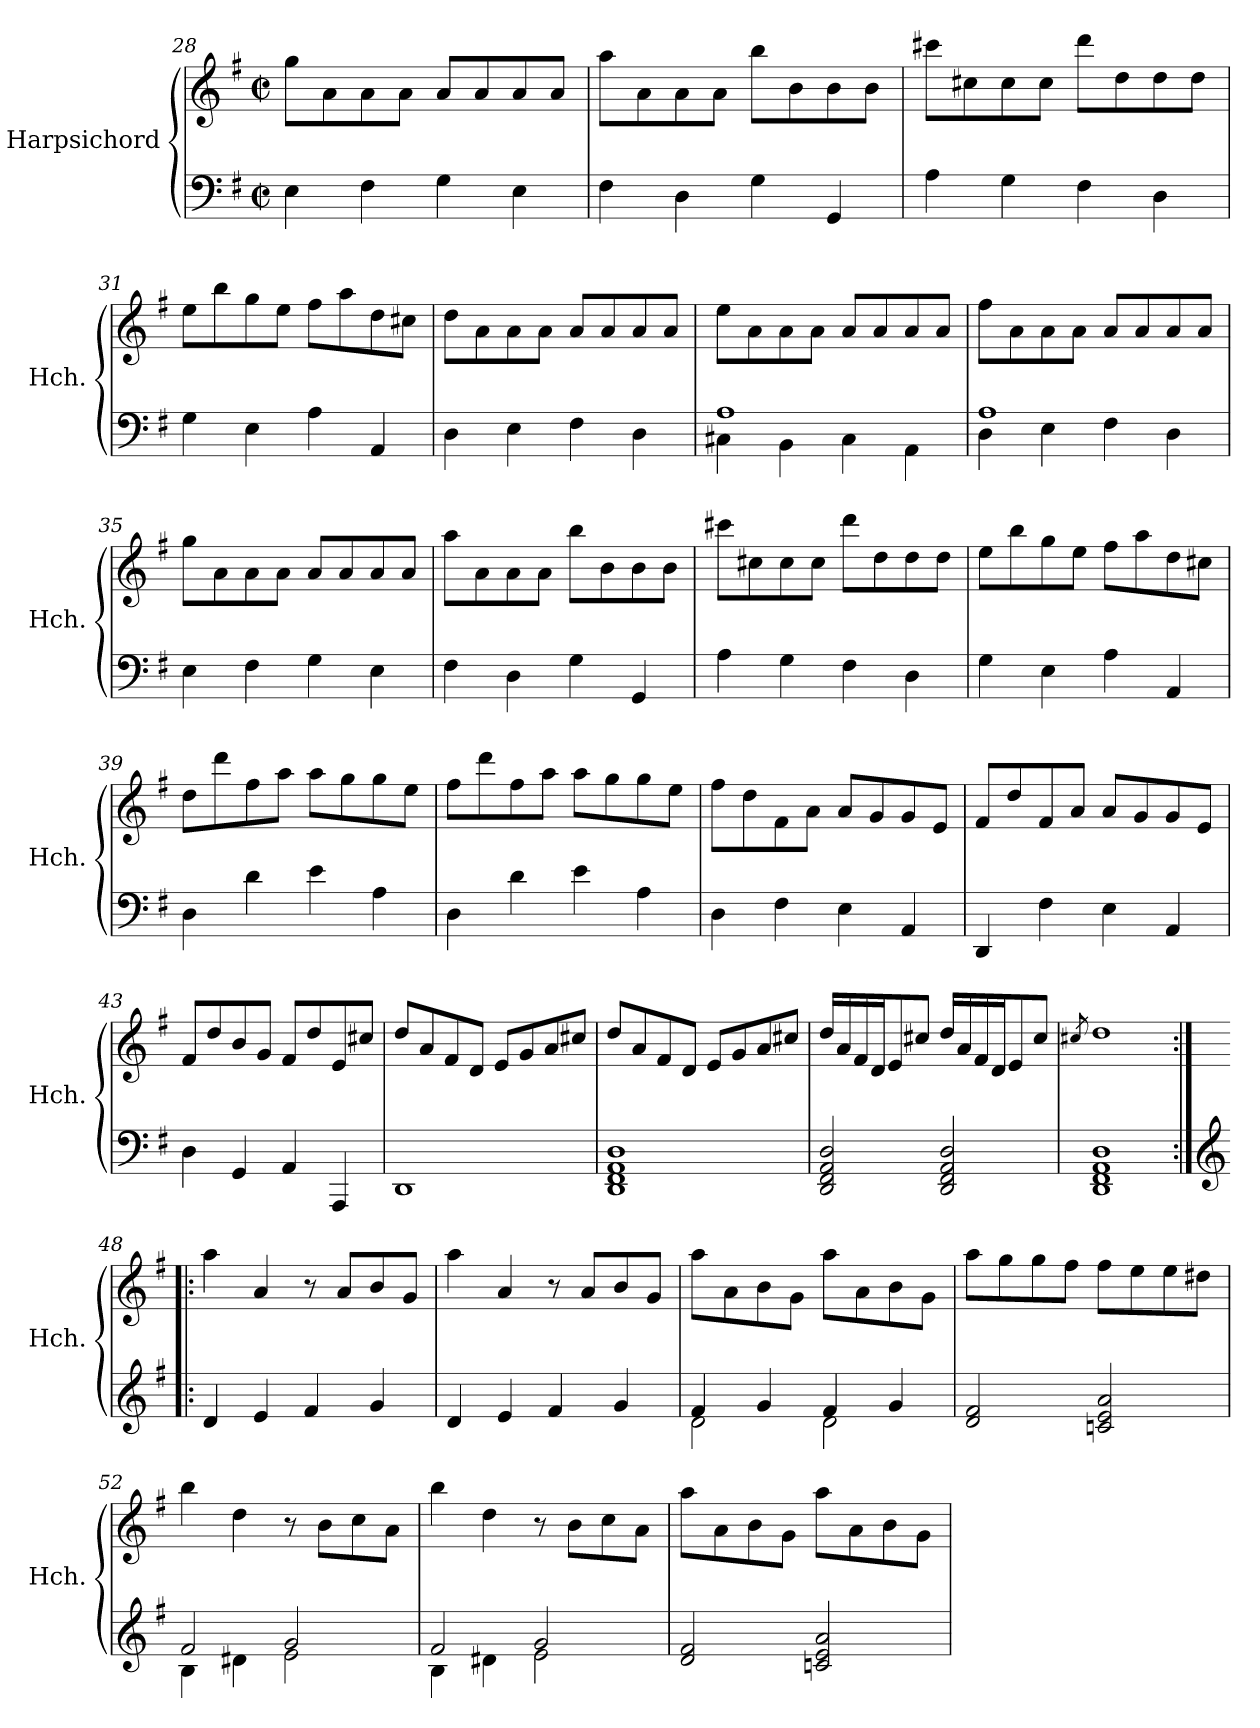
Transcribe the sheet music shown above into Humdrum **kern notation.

**kern	**kern
*part1	*part1
*staff2	*staff1
*I"Harpsichord	*
*I'Hch.	*
*clefF4	*clefG2
*k[f#]	*k[f#]
*M2/2	*M2/2
*met(c|)	*met(c|)
=28	=28
4E\	8gg\L
.	8a\
4F#\	8a\
.	8a\J
4G\	8a/L
.	8a/
4E\	8a/
.	8a/J
=29	=29
4F#\	8aa\L
.	8a\
4D\	8a\
.	8a\J
4G\	8bb\L
.	8b\
4GG/	8b\
.	8b\J
!!LO:LB:g=z
=30	=30
4A\	8ccc#X\L
.	8cc#X\
4G\	8cc#\
.	8cc#\J
4F#\	8ddd\L
.	8dd\
4D\	8dd\
.	8dd\J
=31	=31
4G\	8ee\L
.	8bb\
4E\	8gg\
.	8ee\J
4A\	8ff#\L
.	8aa\
4AA/	8dd\
.	8cc#X\J
=32	=32
4D\	8dd\L
.	8a\
4E\	8a\
.	8a\J
4F#\	8a/L
.	8a/
4D\	8a/
.	8a/J
=33	=33
*^	*
1A	4C#X\	8ee\L
.	.	8a\
.	4BB\	8a\
.	.	8a\J
.	4C#\	8a/L
.	.	8a/
.	4AA\	8a/
.	.	8a/J
=34	=34	=34
1A	4D\	8ff#\L
.	.	8a\
.	4E\	8a\
.	.	8a\J
.	4F#\	8a/L
.	.	8a/
.	4D\	8a/
.	.	8a/J
*v	*v	*
!!LO:LB:g=z
=35	=35
4E\	8gg\L
.	8a\
4F#\	8a\
.	8a\J
4G\	8a/L
.	8a/
4E\	8a/
.	8a/J
=36	=36
4F#\	8aa\L
.	8a\
4D\	8a\
.	8a\J
4G\	8bb\L
.	8b\
4GG/	8b\
.	8b\J
=37	=37
4A\	8ccc#X\L
.	8cc#X\
4G\	8cc#\
.	8cc#\J
4F#\	8ddd\L
.	8dd\
4D\	8dd\
.	8dd\J
=38	=38
4G\	8ee\L
.	8bb\
4E\	8gg\
.	8ee\J
4A\	8ff#\L
.	8aa\
4AA/	8dd\
.	8cc#X\J
=39	=39
4D\	8dd\L
.	8ddd\
4d\	8ff#\
.	8aa\J
4e\	8aa\L
.	8gg\
4A\	8gg\
.	8ee\J
!!LO:LB:g=z
=40	=40
4D\	8ff#\L
.	8ddd\
4d\	8ff#\
.	8aa\J
4e\	8aa\L
.	8gg\
4A\	8gg\
.	8ee\J
=41	=41
4D\	8ff#\L
.	8dd\
4F#\	8f#\
.	8a\J
4E\	8a/L
.	8g/
4AA/	8g/
.	8e/J
=42	=42
4DD/	8f#/L
.	8dd/
4F#\	8f#/
.	8a/J
4E\	8a/L
.	8g/
4AA/	8g/
.	8e/J
=43	=43
4D\	8f#/L
.	8dd/
4GG/	8b/
.	8g/J
4AA/	8f#/L
.	8dd/
4AAA/	8e/
.	8cc#X/J
=44	=44
1DD	8dd/L
.	8a/
.	8f#/
.	8d/J
.	8e/L
.	8g/
.	8a/
.	8cc#X/J
!!LO:LB:g=z
=45	=45
1DD 1FF# 1AA 1D	8dd/L
.	8a/
.	8f#/
.	8d/J
.	8e/L
.	8g/
.	8a/
.	8cc#X/J
=46	=46
2DD/ 2FF#/ 2AA/ 2D/	16dd/LL
.	16a/
.	16f#/
.	16d/J
.	8e/
.	8cc#X/J
2DD/ 2FF#/ 2AA/ 2D/	16dd/LL
.	16a/
.	16f#/
.	16d/J
.	8e/
.	8cc#/J
=47	=47
*	*MM125
.	8qcc#X/
1DD 1FF# 1AA 1D	1dd
=48:|!|:	=48:|!|:
*clefG2	*
*	*MM210
4d/	4aa\
4e/	4a/
4f#/	8r
.	8a/L
4g/	8b/
.	8g/J
=49	=49
4d/	4aa\
4e/	4a/
4f#/	8r
.	8a/L
4g/	8b/
.	8g/J
!!LO:PB:g=z
=50	=50
*^	*
4f#/	2d\	8aa\L
.	.	8a\
4g/	.	8b\
.	.	8g\J
4f#/	2d\	8aa\L
.	.	8a\
4g/	.	8b\
.	.	8g\J
*v	*v	*
=51	=51
2d/ 2f#/	8aa\L
.	8gg\
.	8gg\
.	8ff#\J
2cn/ 2e/ 2a/	8ff#\L
.	8ee\
.	8ee\
.	8dd#X\J
=52	=52
*^	*
2f#/	4B\	4bb\
.	4d#X\	4dd\
2g/	2e\	8r
.	.	8b\L
.	.	8cc\
.	.	8a\J
=53	=53	=53
2f#/	4B\	4bb\
.	4d#X\	4dd\
2g/	2e\	8r
.	.	8b\L
.	.	8cc\
.	.	8a\J
*v	*v	*
=54	=54
2d/ 2f#/	8aa\L
.	8a\
.	8b\
.	8g\J
2cn/ 2e/ 2a/	8aa\L
.	8a\
.	8b\
.	8g\J
=	=
*-	*-
